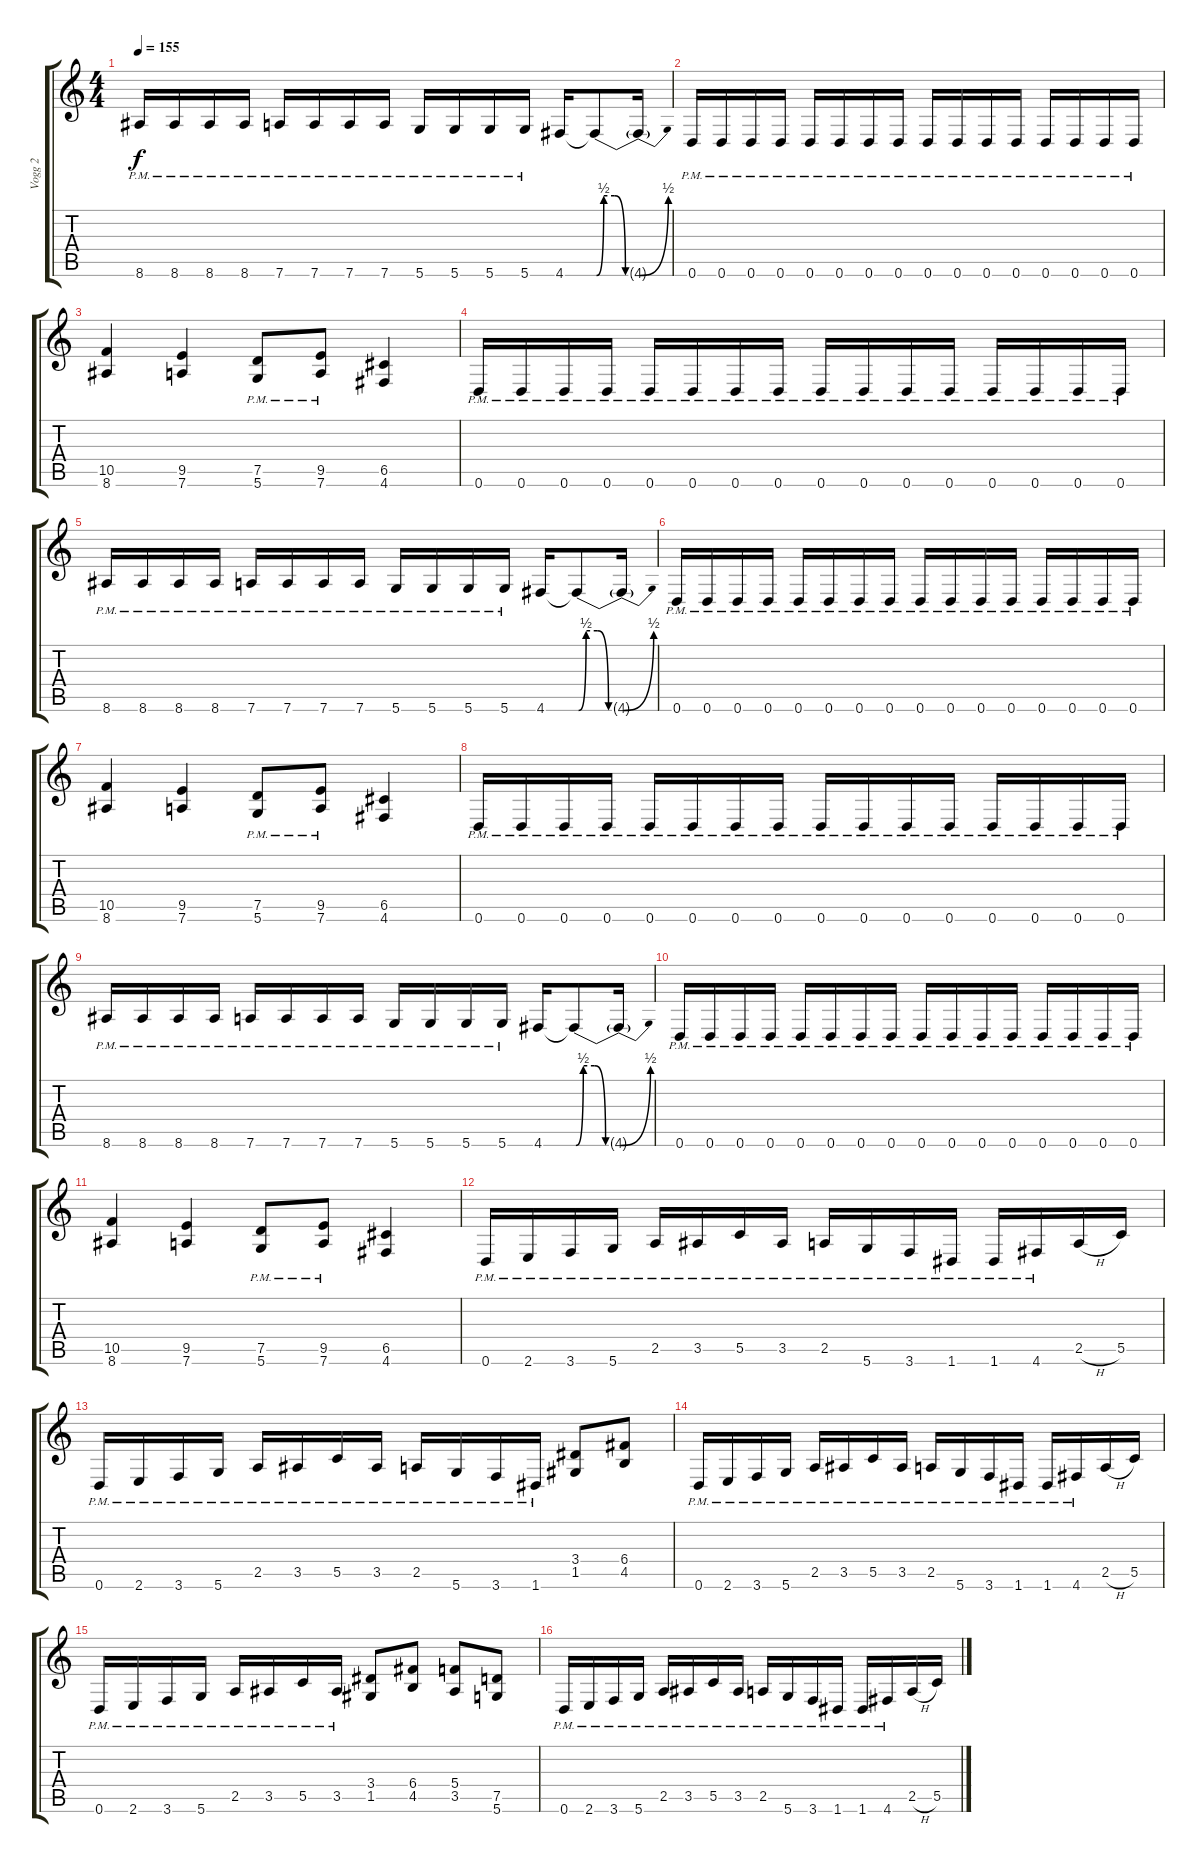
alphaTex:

\track ("Vogg 2" "Vogg 2") {instrument distortionguitar}
\staff {score tabs}
\tuning (D4 A3 F3 C3 G2 D2) {hide}
\ts (4 4)
\tempo 155
\clef g2
\ks c
8.6{pm}.16{dy f} 8.6{pm}.16 8.6{pm}.16 8.6{pm}.16 7.6{pm}.16 7.6{pm}.16 7.6{pm}.16 7.6{pm}.16 5.6{pm}.16 5.6{pm}.16 5.6{pm}.16 5.6{pm}.16 4.6.16 4.6{be (custom 0 0 10 2 25 2 40 0 60 0) t}.8 4.6{be (bend 0 0 60 2) t}.16 |
0.6{pm}.16 0.6{pm}.16 0.6{pm}.16 0.6{pm}.16 0.6{pm}.16 0.6{pm}.16 0.6{pm}.16 0.6{pm}.16 0.6{pm}.16 0.6{pm}.16 0.6{pm}.16 0.6{pm}.16 0.6{pm}.16 0.6{pm}.16 0.6{pm}.16 0.6{pm}.16 |
(10.5 8.6).4 (9.5 7.6).4 (7.5{pm} 5.6{pm}).8 (9.5{pm} 7.6{pm}).8 (6.5 4.6).4 |
0.6{pm}.16 0.6{pm}.16 0.6{pm}.16 0.6{pm}.16 0.6{pm}.16 0.6{pm}.16 0.6{pm}.16 0.6{pm}.16 0.6{pm}.16 0.6{pm}.16 0.6{pm}.16 0.6{pm}.16 0.6{pm}.16 0.6{pm}.16 0.6{pm}.16 0.6{pm}.16 |
8.6{pm}.16 8.6{pm}.16 8.6{pm}.16 8.6{pm}.16 7.6{pm}.16 7.6{pm}.16 7.6{pm}.16 7.6{pm}.16 5.6{pm}.16 5.6{pm}.16 5.6{pm}.16 5.6{pm}.16 4.6.16 4.6{be (custom 0 0 10 2 25 2 40 0 60 0) t}.8 4.6{be (bend 0 0 60 2) t}.16 |
0.6{pm}.16 0.6{pm}.16 0.6{pm}.16 0.6{pm}.16 0.6{pm}.16 0.6{pm}.16 0.6{pm}.16 0.6{pm}.16 0.6{pm}.16 0.6{pm}.16 0.6{pm}.16 0.6{pm}.16 0.6{pm}.16 0.6{pm}.16 0.6{pm}.16 0.6{pm}.16 |
(10.5 8.6).4 (9.5 7.6).4 (7.5{pm} 5.6{pm}).8 (9.5{pm} 7.6{pm}).8 (6.5 4.6).4 |
0.6{pm}.16 0.6{pm}.16 0.6{pm}.16 0.6{pm}.16 0.6{pm}.16 0.6{pm}.16 0.6{pm}.16 0.6{pm}.16 0.6{pm}.16 0.6{pm}.16 0.6{pm}.16 0.6{pm}.16 0.6{pm}.16 0.6{pm}.16 0.6{pm}.16 0.6{pm}.16 |
8.6{pm}.16 8.6{pm}.16 8.6{pm}.16 8.6{pm}.16 7.6{pm}.16 7.6{pm}.16 7.6{pm}.16 7.6{pm}.16 5.6{pm}.16 5.6{pm}.16 5.6{pm}.16 5.6{pm}.16 4.6.16 4.6{be (custom 0 0 10 2 25 2 40 0 60 0) t}.8 4.6{be (bend 0 0 60 2) t}.16 |
0.6{pm}.16 0.6{pm}.16 0.6{pm}.16 0.6{pm}.16 0.6{pm}.16 0.6{pm}.16 0.6{pm}.16 0.6{pm}.16 0.6{pm}.16 0.6{pm}.16 0.6{pm}.16 0.6{pm}.16 0.6{pm}.16 0.6{pm}.16 0.6{pm}.16 0.6{pm}.16 |
(10.5 8.6).4 (9.5 7.6).4 (7.5{pm} 5.6{pm}).8 (9.5{pm} 7.6{pm}).8 (6.5 4.6).4 |
0.6{pm}.16 2.6{pm}.16 3.6{pm}.16 5.6{pm}.16 2.5{pm}.16 3.5{pm}.16 5.5{pm}.16 3.5{pm}.16 2.5{pm}.16 5.6{pm}.16 3.6{pm}.16 1.6{pm}.16 1.6{pm}.16 4.6{pm}.16 2.5{h}.16 5.5.16 |
0.6{pm}.16 2.6{pm}.16 3.6{pm}.16 5.6{pm}.16 2.5{pm}.16 3.5{pm}.16 5.5{pm}.16 3.5{pm}.16 2.5{pm}.16 5.6{pm}.16 3.6{pm}.16 1.6{pm}.16 (3.4 1.5).8 (6.4 4.5).8 |
0.6{pm}.16 2.6{pm}.16 3.6{pm}.16 5.6{pm}.16 2.5{pm}.16 3.5{pm}.16 5.5{pm}.16 3.5{pm}.16 2.5{pm}.16 5.6{pm}.16 3.6{pm}.16 1.6{pm}.16 1.6{pm}.16 4.6{pm}.16 2.5{h}.16 5.5.16 |
0.6{pm}.16 2.6{pm}.16 3.6{pm}.16 5.6{pm}.16 2.5{pm}.16 3.5{pm}.16 5.5{pm}.16 3.5{pm}.16 (3.4 1.5).8 (6.4 4.5).8 (5.4 3.5).8 (7.5 5.6).8 |
0.6{pm}.16 2.6{pm}.16 3.6{pm}.16 5.6{pm}.16 2.5{pm}.16 3.5{pm}.16 5.5{pm}.16 3.5{pm}.16 2.5{pm}.16 5.6{pm}.16 3.6{pm}.16 1.6{pm}.16 1.6{pm}.16 4.6{pm}.16 2.5{h}.16 5.5.16
